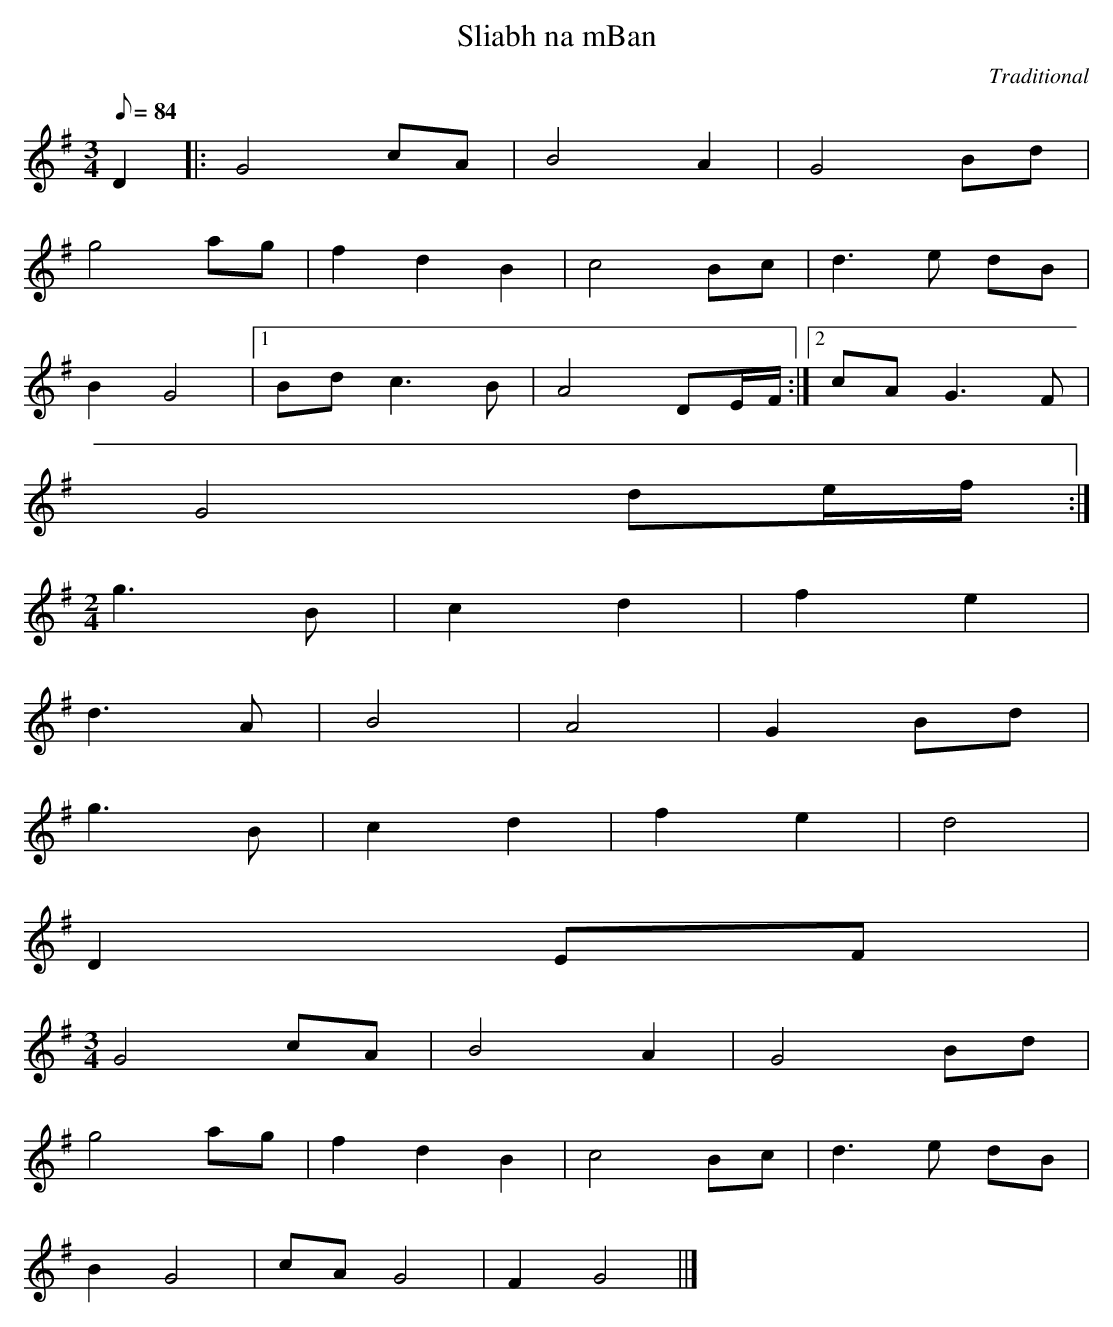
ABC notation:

X:1
T:Sliabh na mBan
M:3/4
L:1/8
Q:84
C:Traditional
K:G
D2 |:G4 cA |B4 A2 |G4 Bd |
g4 ag |f2 d2 B2 |c4 Bc |d3 e dB |
B2 G4 |1Bd c3 B |A4 DE/F/ :|2cA G3 F |
G4 de/f/ :|
M:2/4     %Meter
L:1/8     %
g3 B |c2 d2 |f2 e2 |
d3 A |B4 |A4 |G2 Bd |
g3 B |c2 d2 |f2 e2 |d4 |
D2 EF |
M:3/4     %Meter
L:1/8     %
G4 cA |B4 A2 |G4 Bd |
g4 ag |f2 d2 B2 |c4 Bc |d3 e dB |
B2 G4 |cA G4 |F2 G4 ||]
     %End of file
